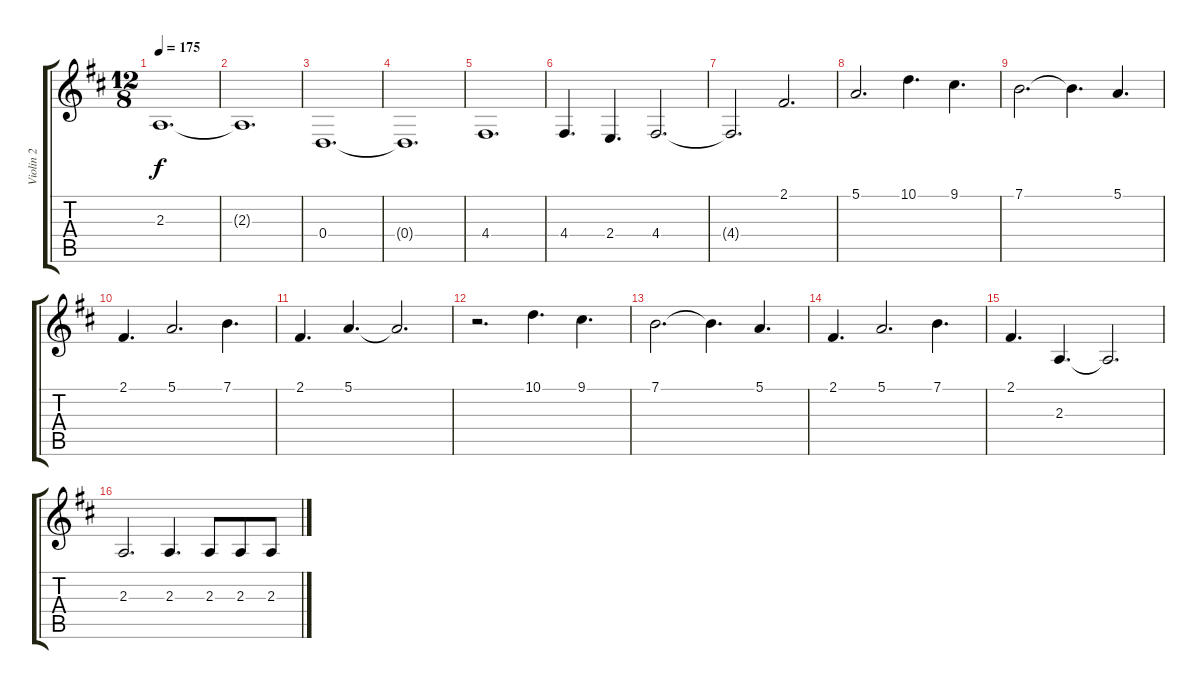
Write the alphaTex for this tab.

\track ("Violin 2" "Violin 2") {instrument violin}
\staff {score tabs}
\tuning (E4 B3 G3 D3 A2 E2) {hide}
\ts (12 8)
\tempo 175
\clef g2
\ks d
2.3.1{d dy f} |
2.3{t}.1{d} |
0.4.1{d} |
0.4{t}.1{d} |
4.4.1{d} |
4.4.4{d} 2.4.4{d} 4.4.2{d} |
4.4{t}.2{d} 2.1.2{d} |
5.1.2{d} 10.1.4{d} 9.1.4{d} |
7.1.2{d} 7.1{t}.4{d} 5.1.4{d} |
2.1.4{d} 5.1.2{d} 7.1.4{d} |
2.1.4{d} 5.1.4{d} 5.1{t}.2{d} |
r.2{d} 10.1.4{d} 9.1.4{d} |
7.1.2{d} 7.1{t}.4{d} 5.1.4{d} |
2.1.4{d} 5.1.2{d} 7.1.4{d} |
2.1.4{d} 2.3.4{d} 2.3{t}.2{d} |
2.3.2{d} 2.3.4{d} 2.3.8 2.3.8 2.3.8
